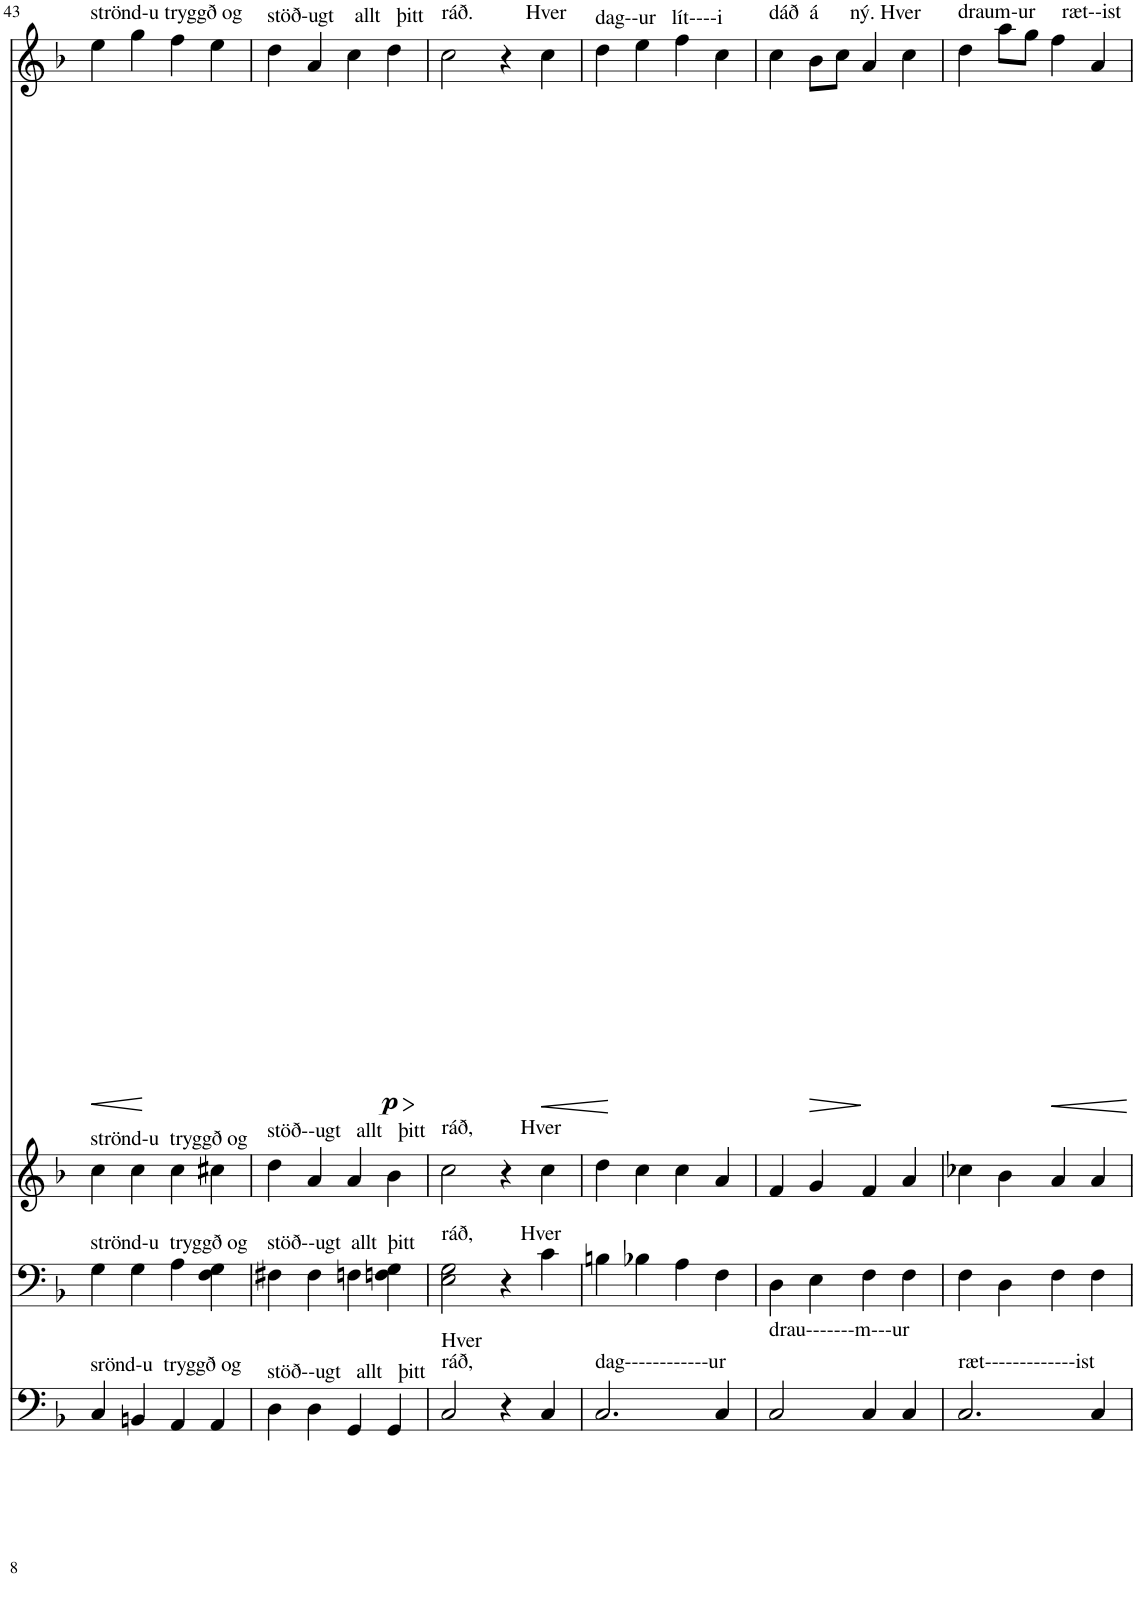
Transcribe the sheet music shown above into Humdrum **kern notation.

**kern	**dynam	**kern	**kern	**kern	**dynam
*part4	*part4	*part3	*part2	*part1	*part1
*staff4	*staff4	*staff3	*staff2	*staff1	*staff1
*I"Bassoon	*	*I"Bassoon	*I"Tenor Recorder	*I"Piano	*
*I'Bsn	*	*I'Bsn	*I'Rec	*I'Pno	*
!!LO:PB:g=z
*clefF4	*	*clefF4	*clefG2	*clefG2	*
*k[b-]	*	*k[b-]	*k[b-]	*k[b-]	*
*M4/4	*	*M4/4	*M4/4	*M4/4	*
=43	=43	=43	=43	=43	=43
!	!	!	!	!LO:TX:a:t=strönd-u tryggð og	!
!	!	!	!LO:TX:a:t=strönd-u  tryggð og	!	!
!	!	!LO:TX:a:t=strönd-u  tryggð og	!	!	!
!LO:TX:a:t=srönd-u  tryggð og	!	!	!	!	!
!	!LO:HP:b	!	!	!	!LO:HP:b
4C/	<	4G\	4cc\	4ee\	<
4BBn/	.	4G\	4cc\	4gg\	.
!	!LO:HP:b	!	!	!	!
4AA/	>	4A\	4cc\	4ff\	.
!	!	!	!	!	!LO:HP:b
!	!	!	!	!	!LO:DY:n=1:b
4AA/	.	4F\ 4G\	4cc#X\	4ee\	> p
.	[ ]	.	.	.	[ ]
=44	=44	=44	=44	=44	=44
!	!	!	!	!LO:TX:a:t=stöð-ugt    allt   þitt	!
!	!	!	!LO:TX:a:t=stöð--ugt   allt   þitt	!	!
!	!	!LO:TX:a:t=stöð--ugt  allt  þitt	!	!	!
!LO:TX:a:t=stöð--ugt   allt   þitt	!	!	!	!	!
4D\	.	4F#X\	4dd\	4dd\	.
4D\	.	4F#\	4a/	4a/	.
4GG/	.	4Fn\	4a/	4cc\	.
4GG/	.	4Fn\ 4G\	4b-\	4dd\	.
=45	=45	=45	=45	=45	=45
!	!	!	!	!LO:TX:a:t=ráð.          Hver	!
!	!	!	!LO:TX:a:t=ráð,         Hver	!	!
!	!	!LO:TX:a:t=ráð,         Hver	!	!	!
!LO:TX:a:t=ráð,	!	!	!	!	!
!LO:TX:a:t=Hver	!	!	!	!	!
2C/	.	2E\ 2G\	2cc\	2cc\	.
4r	.	4r	4r	4r	.
!	!	!	!	!	!LO:HP:b
4C/	.	4c\	4cc\	4cc\	<
.	.	.	.	.	[
=46	=46	=46	=46	=46	=46
!	!	!	!	!LO:TX:a:t=dag--ur   lít----i	!
!LO:TX:a:t=dag------------ur	!	!	!	!	!
2.C/	.	4Bn\	4dd\	4dd\	.
.	.	4B-X\	4cc\	4ee\	.
.	.	4A\	4cc\	4ff\	.
4C/	.	4F\	4a/	4cc\	.
=47	=47	=47	=47	=47	=47
!	!	!	!	!LO:TX:a:t=dáð  á      ný. Hver	!
!LO:TX:a:t=drau-------m---ur	!	!	!	!	!
2C/	.	4D\	4f/	4cc\	.
!	!	!	!	!	!LO:HP:b
.	.	4E\	4g/	8b-\L	>
.	.	.	.	8cc\J	.
4C/	.	4F\	4f/	4a/	.
4C/	.	4F\	4a/	4cc\	.
.	.	.	.	.	]
=48	=48	=48	=48	=48	=48
!	!	!	!	!LO:TX:a:t=draum-ur     ræt--ist	!
!LO:TX:a:t=ræt-------------ist	!	!	!	!	!
2.C/	.	4F\	4cc-X\	4dd\	.
.	.	4D\	4b-\	8aa\L	.
.	.	.	.	8gg\J	.
!	!	!	!	!	!LO:HP:b
.	.	4F\	4a/	4ff\	<
4C/	.	4F\	4a/	4a/	.
.	.	.	.	.	[
=	=	=	=	=	=
*-	*-	*-	*-	*-	*-
